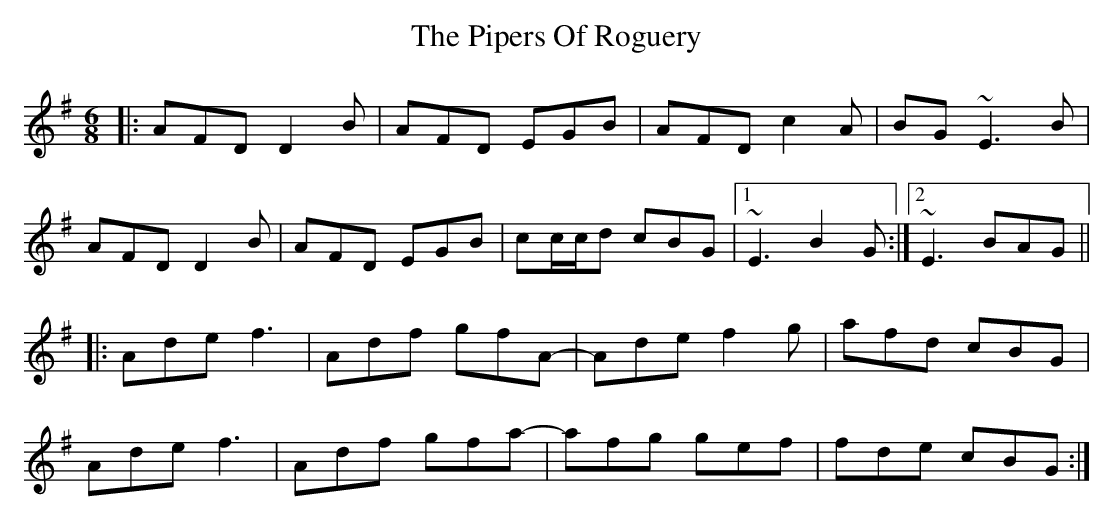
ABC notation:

X:1
T: The Pipers Of Roguery
M: 6/8
L: 1/8
K: Dmix
|:AFD D2 B|AFD EGB|AFD c2 A|BG ~E3 B|
AFD D2 B|AFD EGB|cc/c/d cBG|1 ~E3 B2 G:|2 ~E3 BAG||
|:Ade f3|Adf gfA-|Ade f2g|afd cBG|
Ade f3|Adf gfa-|afg gef|fde cBG:|
